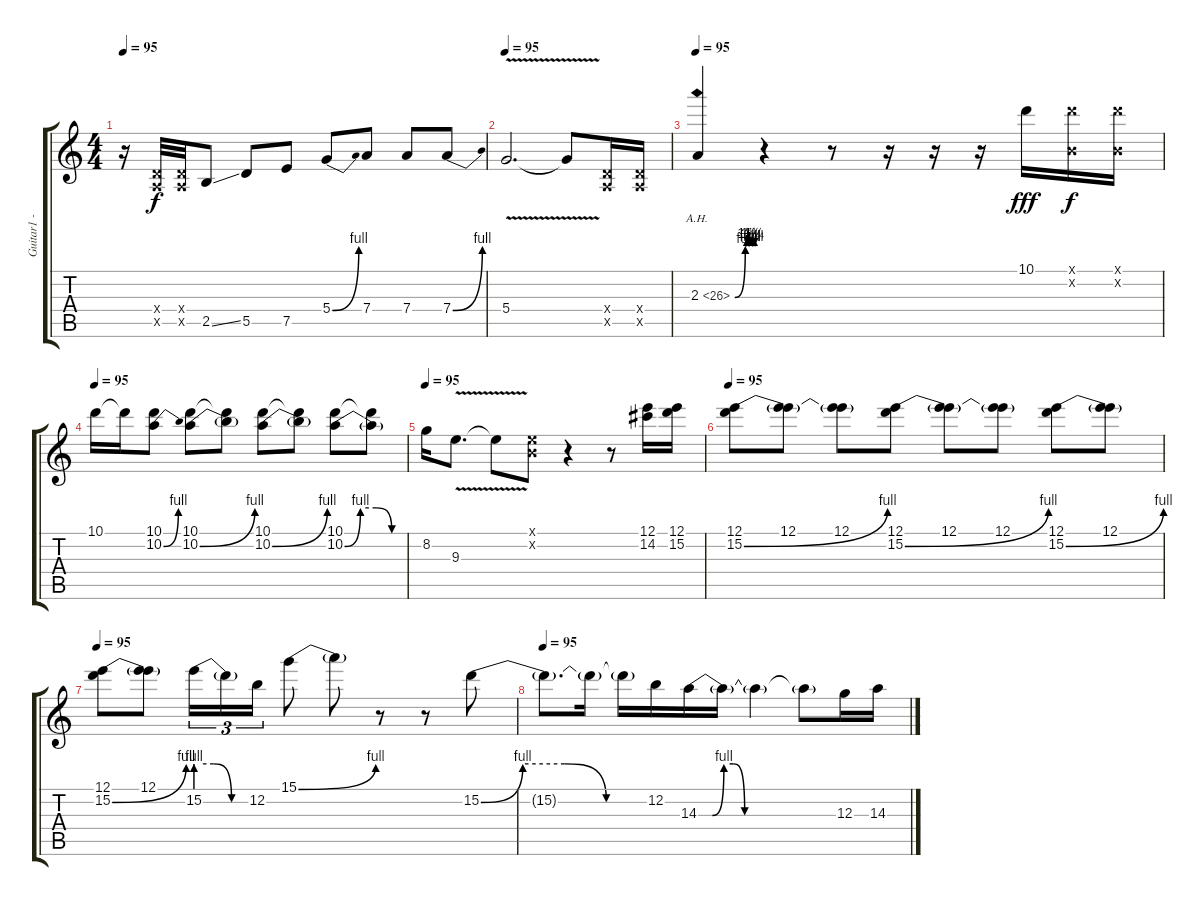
\track ("Guitar1 - David Gilmour (effect1)" "Guitar1 - ") {instrument distortionguitar}
\staff {score tabs}
\tuning (E4 B3 G3 D3 A2 E2) {hide}
\ts (4 4)
\tempo 95
\clef g2
\ks c
r.16{dy f volume 16} (0.4{x} 0.5{x}).32 (0.4{x} 0.5{x}).32 2.5{ss}.8 5.5.8 7.5.8 5.4{be (bend 0 0 60 4)}.8 7.4.8 7.4.8 7.4{be (bend 0 0 60 4)}.8 |
\tempo 95
5.4{v}.2{d} 5.4{t}.8 (0.4{x} 0.5{x}).16 (0.4{x} 0.5{x}).16 |
\tempo 95
2.3{be (custom 0 0 30 4 32 4 35 5 39 4 45 5 49 4 55 5 57 4 60 4) ah 24}.4 r.4 r.8 r.16 r.16 r.16 10.1.16{dy fff} (10.1{x} 0.2{x}).16{dy f} (10.1{x} 0.2{x}).16 |
\tempo 95
10.1.16 10.1{t}.16 (10.1 10.2{be (bend 0 0 60 4)}).8 (10.1 10.2{be (bend 0 0 60 4)}).8 (10.1{t} 10.2{t}).8 (10.1 10.2{be (bend 0 0 60 4)}).8 (10.1{t} 10.2{t}).8 (10.1 10.2{be (custom 0 0 15 4 30 4 45 0 60 0)}).8 (10.1{t} 10.2{t}).8 |
\tempo 95
8.2.16 9.3{v}.8{d} 9.3{t}.8 (0.1{x} 0.2{x}).8 r.4 r.8 (12.1 14.2).16 (12.1 15.2).16 |
\tempo 95
(12.1 15.2{be (bend 0 0 60 4)}).8 (12.1 15.2{t}).8 (12.1 15.2{t}).8 (12.1 15.2{be (bend 0 0 60 4)}).8 (12.1 15.2{t}).8 (12.1 15.2{t}).8 (12.1 15.2{be (bend 0 0 60 4)}).8 (12.1 15.2{t}).8 |
\tempo 95
(12.1 15.2{be (bend 0 0 60 4)}).8 (12.1 15.2{t}).8 15.2{be (custom 0 4 20 4 40 0 60 0)}.16{tu (3 2)} 15.2{t}.16{tu (3 2)} 12.2.16{tu (3 2)} 15.1{be (bend 0 0 60 4)}.8 15.1{t}.8 r.8 r.8 15.2{be (custom 0 0 15 4 30 4 45 0 60 0)}.8 |
\tempo 95
15.2{t}.8{d} 15.2{t}.16 15.2{t}.16 12.2.16 14.3{be (custom 0 0 6 0 11 4 15 4 20 0 30 0 45 0 60 0)}.16 14.3{t}.16 14.3{t}.4 14.3{t}.8 12.3.16 14.3.16
